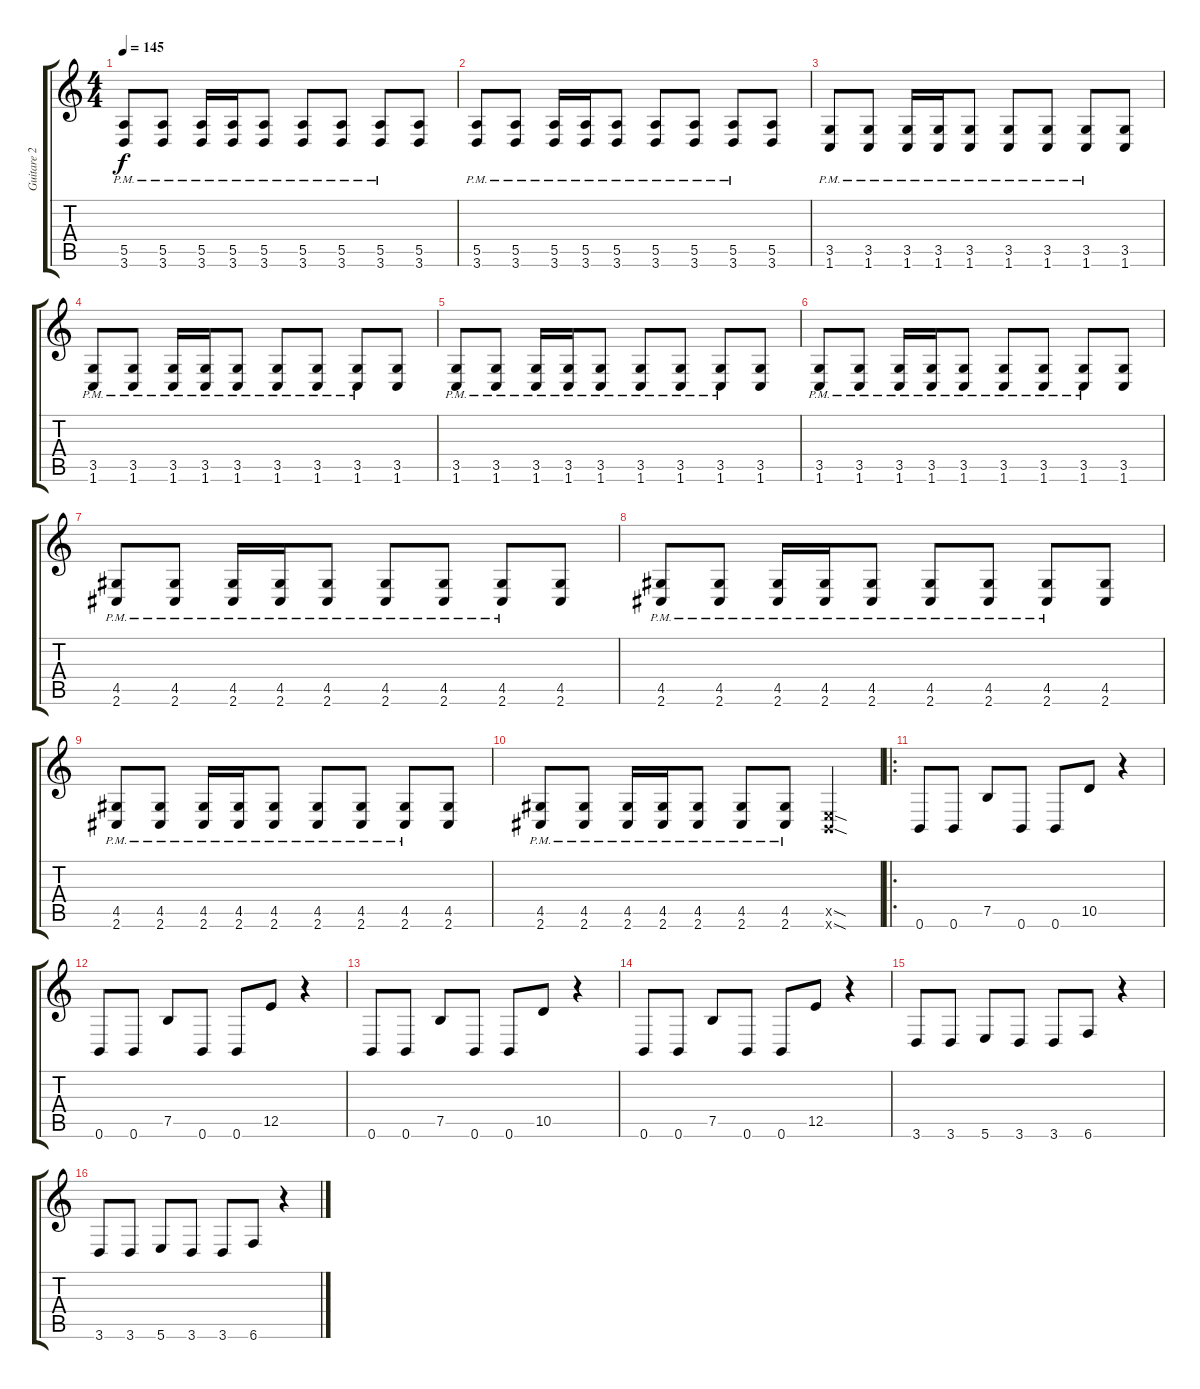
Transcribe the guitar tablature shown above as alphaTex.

\track ("Guitare 2" "Guitare 2") {instrument distortionguitar}
\staff {score tabs}
\tuning (B3 Gb3 D3 A2 E2 B1) {hide}
\ts (4 4)
\tempo 145
\clef g2
\ks c
(5.5{pm} 3.6{pm}).8{dy f} (5.5{pm} 3.6{pm}).8 (5.5{pm} 3.6{pm}).16 (5.5{pm} 3.6{pm}).16 (5.5{pm} 3.6{pm}).8 (5.5{pm} 3.6{pm}).8 (5.5{pm} 3.6{pm}).8 (5.5{pm} 3.6{pm}).8 (5.5 3.6).8 |
(5.5{pm} 3.6{pm}).8 (5.5{pm} 3.6{pm}).8 (5.5{pm} 3.6{pm}).16 (5.5{pm} 3.6{pm}).16 (5.5{pm} 3.6{pm}).8 (5.5{pm} 3.6{pm}).8 (5.5{pm} 3.6{pm}).8 (5.5{pm} 3.6{pm}).8 (5.5 3.6).8 |
(3.5{pm} 1.6{pm}).8 (3.5{pm} 1.6{pm}).8 (3.5{pm} 1.6{pm}).16 (3.5{pm} 1.6{pm}).16 (3.5{pm} 1.6{pm}).8 (3.5{pm} 1.6{pm}).8 (3.5{pm} 1.6{pm}).8 (3.5{pm} 1.6{pm}).8 (3.5 1.6).8 |
(3.5{pm} 1.6{pm}).8 (3.5{pm} 1.6{pm}).8 (3.5{pm} 1.6{pm}).16 (3.5{pm} 1.6{pm}).16 (3.5{pm} 1.6{pm}).8 (3.5{pm} 1.6{pm}).8 (3.5{pm} 1.6{pm}).8 (3.5{pm} 1.6{pm}).8 (3.5 1.6).8 |
(3.5{pm} 1.6{pm}).8 (3.5{pm} 1.6{pm}).8 (3.5{pm} 1.6{pm}).16 (3.5{pm} 1.6{pm}).16 (3.5{pm} 1.6{pm}).8 (3.5{pm} 1.6{pm}).8 (3.5{pm} 1.6{pm}).8 (3.5{pm} 1.6{pm}).8 (3.5 1.6).8 |
(3.5{pm} 1.6{pm}).8 (3.5{pm} 1.6{pm}).8 (3.5{pm} 1.6{pm}).16 (3.5{pm} 1.6{pm}).16 (3.5{pm} 1.6{pm}).8 (3.5{pm} 1.6{pm}).8 (3.5{pm} 1.6{pm}).8 (3.5{pm} 1.6{pm}).8 (3.5 1.6).8 |
(4.5{pm} 2.6{pm}).8 (4.5{pm} 2.6{pm}).8 (4.5{pm} 2.6{pm}).16 (4.5{pm} 2.6{pm}).16 (4.5{pm} 2.6{pm}).8 (4.5{pm} 2.6{pm}).8 (4.5{pm} 2.6{pm}).8 (4.5{pm} 2.6{pm}).8 (4.5 2.6).8 |
(4.5{pm} 2.6{pm}).8 (4.5{pm} 2.6{pm}).8 (4.5{pm} 2.6{pm}).16 (4.5{pm} 2.6{pm}).16 (4.5{pm} 2.6{pm}).8 (4.5{pm} 2.6{pm}).8 (4.5{pm} 2.6{pm}).8 (4.5{pm} 2.6{pm}).8 (4.5 2.6).8 |
(4.5{pm} 2.6{pm}).8 (4.5{pm} 2.6{pm}).8 (4.5{pm} 2.6{pm}).16 (4.5{pm} 2.6{pm}).16 (4.5{pm} 2.6{pm}).8 (4.5{pm} 2.6{pm}).8 (4.5{pm} 2.6{pm}).8 (4.5{pm} 2.6{pm}).8 (4.5 2.6).8 |
(4.5{pm} 2.6{pm}).8 (4.5{pm} 2.6{pm}).8 (4.5{pm} 2.6{pm}).16 (4.5{pm} 2.6{pm}).16 (4.5{pm} 2.6{pm}).8 (4.5{pm} 2.6{pm}).8 (4.5{pm} 2.6{pm}).8 (0.5{sod x} 0.6{sod x}).4 |
\ro
0.6.8 0.6.8 7.5.8 0.6.8 0.6.8 10.5.8 r.4 |
0.6.8 0.6.8 7.5.8 0.6.8 0.6.8 12.5.8 r.4 |
0.6.8 0.6.8 7.5.8 0.6.8 0.6.8 10.5.8 r.4 |
0.6.8 0.6.8 7.5.8 0.6.8 0.6.8 12.5.8 r.4 |
3.6.8 3.6.8 5.6.8 3.6.8 3.6.8 6.6.8 r.4 |
3.6.8 3.6.8 5.6.8 3.6.8 3.6.8 6.6.8 r.4
